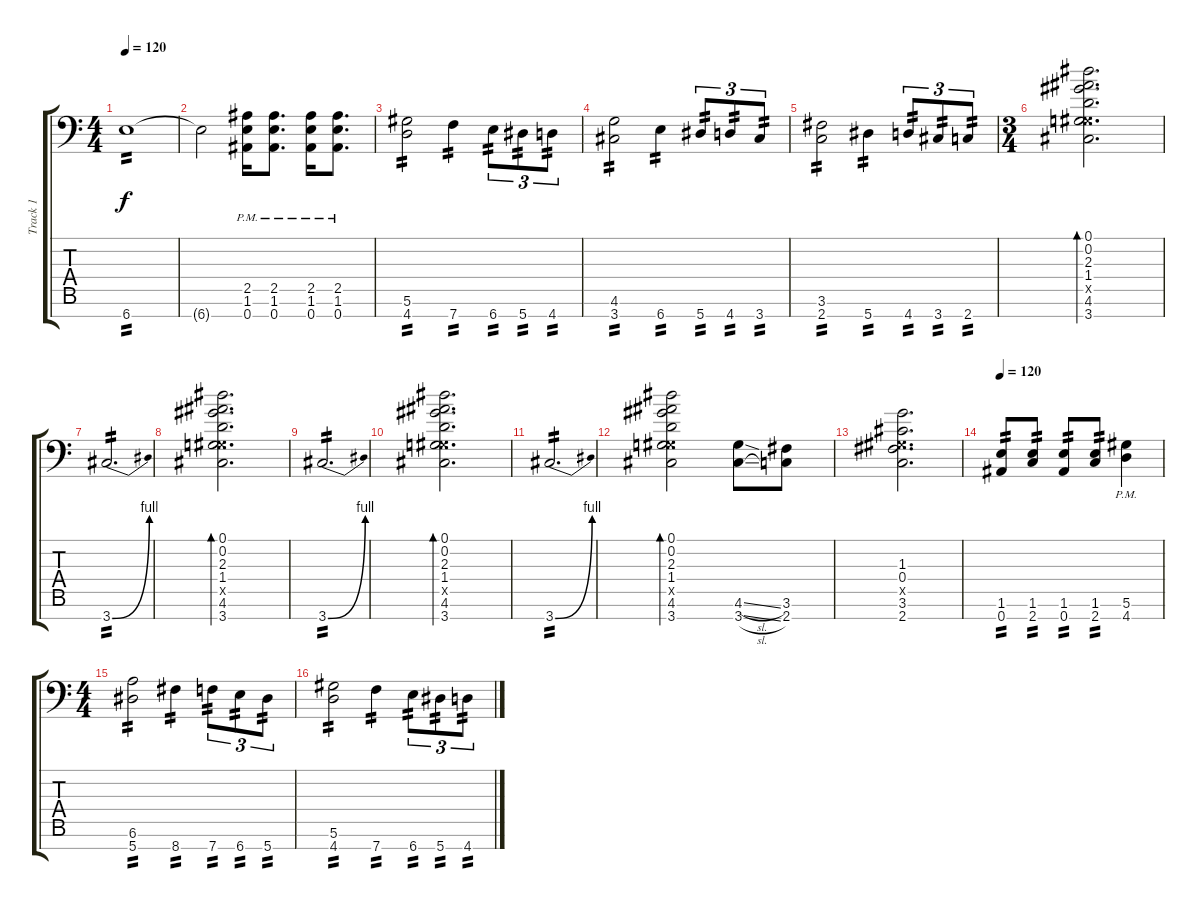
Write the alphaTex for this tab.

\track ("Track 1" "Track 1") {instrument overdrivenguitar}
\staff {score tabs}
\tuning (Eb4 Bb3 Gb3 Db3 Ab2 Eb2 Bb1) {hide}
\ts (4 4)
\tempo 120
\clef f4
\ks c
6.7.1{tp 2 dy f} |
6.7{t}.2 (2.5 1.6{pm} 0.7).16 (2.5 1.6{pm} 0.7).8{d} (2.5 1.6 0.7{pm}).16 (2.5 1.6 0.7{pm}).8{d} |
(5.6 4.7).2{tp 2} 7.7.4{tp 2} 6.7.8{tu (3 2) tp 2} 5.7.8{tu (3 2) tp 2} 4.7.8{tu (3 2) tp 2} |
(4.6 3.7).2{tp 2} 6.7.4{tp 2} 5.7.8{tu (3 2) tp 2} 4.7.8{tu (3 2) tp 2} 3.7.8{tu (3 2) tp 2} |
(3.6 2.7).2{tp 2} 5.7.4{tp 2} 4.7.8{tu (3 2) tp 2} 3.7.8{tu (3 2) tp 2} 2.7.8{tu (3 2) tp 2} |
\ts (3 4)
(0.1 0.2 2.3 1.4 0.5{x} 4.6 3.7).2{d bd 240} |
3.7{be (bend 0 0 60 4)}.2{d tp 2} |
(0.1 0.2 2.3 1.4 0.5{x} 4.6 3.7).2{d bd 240} |
3.7{be (bend 0 0 60 4)}.2{d tp 2} |
(0.1 0.2 2.3 1.4 0.5{x} 4.6 3.7).2{d bd 240} |
3.7{be (bend 0 0 60 4)}.2{d tp 2} |
(0.1 0.2 2.3 1.4 0.5{x} 4.6 3.7).2{bd 240} (4.6{sl} 3.7{sl}).8 (3.6 2.7).8 |
(1.3 0.4 0.5{x} 3.6 2.7).2{d} |
\tempo 120
(1.6 0.7).8{tp 2} (1.6 2.7).8{tp 2} (1.6 0.7).8{tp 2} (1.6 2.7).8{tp 2} (5.6{pm} 4.7).4 |
\ts (4 4)
(6.6 5.7).2{tp 2} 8.7.4{tp 2} 7.7.8{tu (3 2) tp 2} 6.7.8{tu (3 2) tp 2} 5.7.8{tu (3 2) tp 2} |
(5.6 4.7).2{tp 2} 7.7.4{tp 2} 6.7.8{tu (3 2) tp 2} 5.7.8{tu (3 2) tp 2} 4.7.8{tu (3 2) tp 2}
